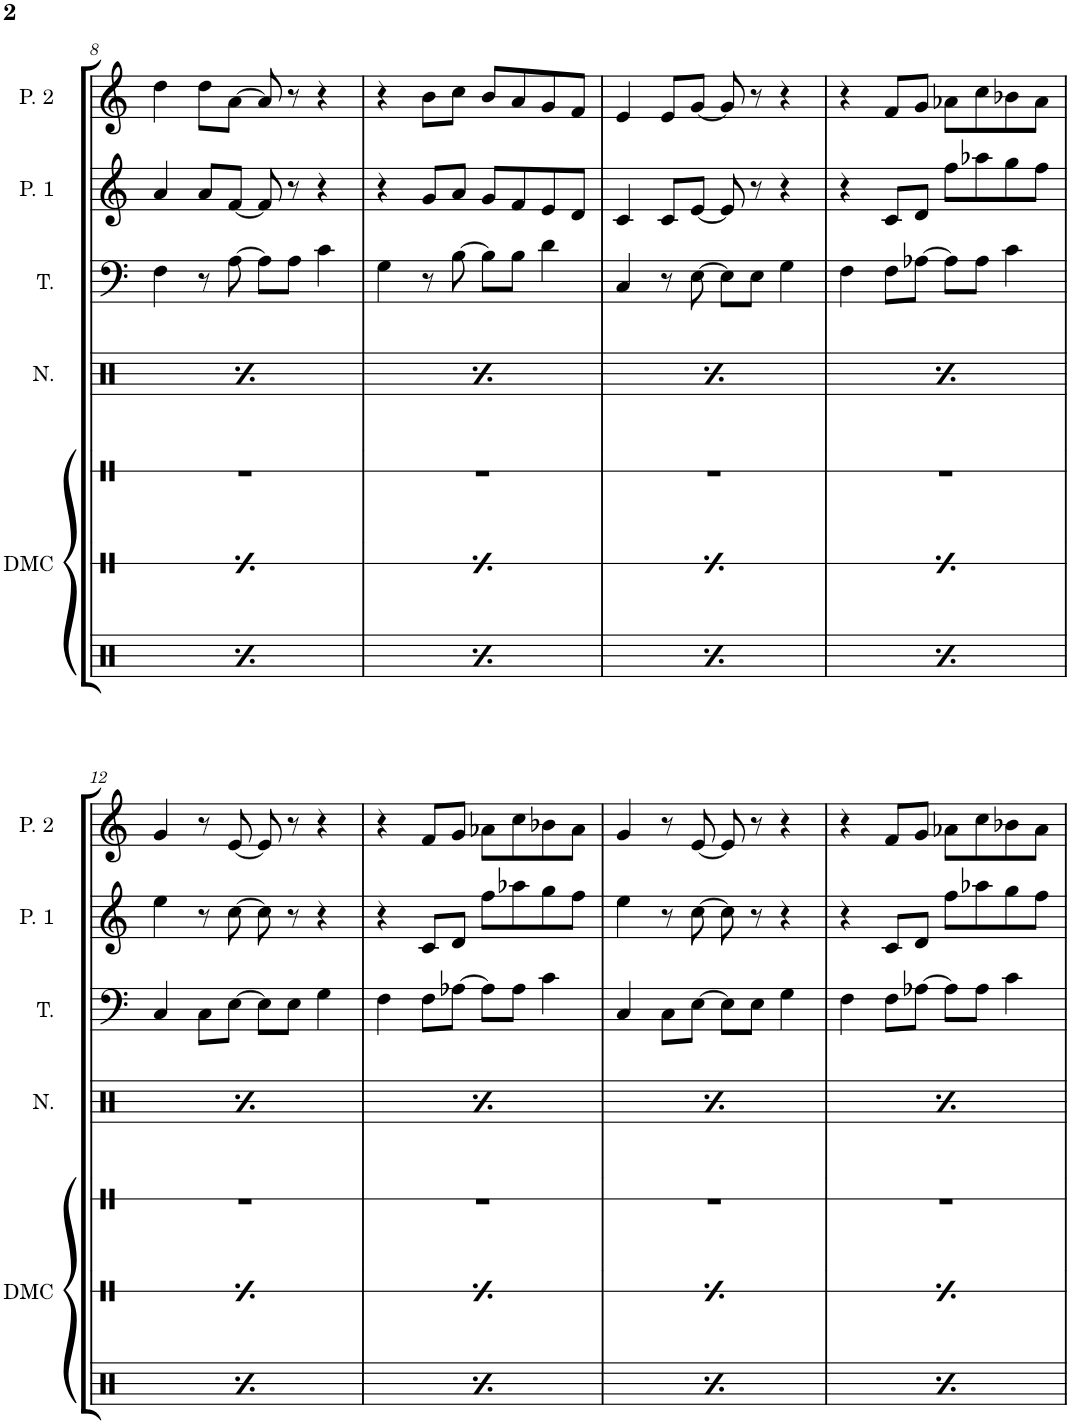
**kern	**kern	**kern	**kern	**kern	**kern	**kern
*part7	*part6	*part5	*part4	*part3	*part2	*part1
*staff7	*staff6	*staff5	*staff4	*staff3	*staff2	*staff1
*I"Drumset	*I"DMC	*I"Timbales	*I"Noise	*I"Triangle	*I"Pulse 1	*I"Pulse 2
*	*I'DMC	*I'Tim	*I'N.	*I'T.	*I'P. 1	*I'P. 2
!!LO:PB:g=z
*clefX	*clefX	*clefX	*clefX	*clefF4	*clefG2	*clefG2
*k[]	*k[]	*k[]	*k[]	*k[]	*k[]	*k[]
=8	=8	=8	=8	=8	=8	=8
8Rf\L	2r	1r	8Rgg/L	4F\	4a/	4dd\
16Ree\L	.	.	16Rgg/L	.	.	.
16Ree\J	.	.	16Rgg/J	.	.	.
8Ree\	.	.	8Rgg/	8r	8a/L	8dd\L
8Rf\J	.	.	8Rgg/J	[8A\	[8f/J	[8a\J
4Rf\	8r	.	8Rgg/L	8A\L]	8f/]	8a/]
.	8Rf/L	.	8Rgg/	8A\J	8r	8r
8r	8Rd/J	.	8Rgg/	4c\	4r	4r
8Rf\	8r	.	8Rgg/J	.	.	.
=9	=9	=9	=9	=9	=9	=9
8Rf\L	2r	1r	8Rgg/L	4G\	4r	4r
16Ree\L	.	.	16Rgg/L	.	.	.
16Ree\J	.	.	16Rgg/J	.	.	.
8Ree\	.	.	8Rgg/	8r	8g/L	8b\L
8Rf\J	.	.	8Rgg/J	[8B\	8a/J	8cc\J
4Rf\	8r	.	8Rgg/L	8B\L]	8g/L	8b/L
.	8Rf/L	.	8Rgg/	8B\J	8f/	8a/
8r	8Rd/J	.	8Rgg/	4d\	8e/	8g/
8Rf\	8r	.	8Rgg/J	.	8d/J	8f/J
=10	=10	=10	=10	=10	=10	=10
8Rf\L	2r	1r	8Rgg/L	4C/	4c/	4e/
16Ree\L	.	.	16Rgg/L	.	.	.
16Ree\J	.	.	16Rgg/J	.	.	.
8Ree\	.	.	8Rgg/	8r	8c/L	8e/L
8Rf\J	.	.	8Rgg/J	[8E\	[8e/J	[8g/J
4Rf\	8r	.	8Rgg/L	8E\L]	8e/]	8g/]
.	8Rf/L	.	8Rgg/	8E\J	8r	8r
8r	8Rd/J	.	8Rgg/	4G\	4r	4r
8Rf\	8r	.	8Rgg/J	.	.	.
=11	=11	=11	=11	=11	=11	=11
8Rf\L	2r	1r	8Rgg/L	4F\	4r	4r
16Ree\L	.	.	16Rgg/L	.	.	.
16Ree\J	.	.	16Rgg/J	.	.	.
8Ree\	.	.	8Rgg/	8F\L	8c/L	8f/L
8Rf\J	.	.	8Rgg/J	[8A-X\J	8d/J	8g/J
4Rf\	8r	.	8Rgg/L	8A-\L]	8ff\L	8a-X\L
.	8Rf/L	.	8Rgg/	8A-\J	8aa-X\	8cc\
8r	8Rd/J	.	8Rgg/	4c\	8gg\	8b-X\
8Rf\	8r	.	8Rgg/J	.	8ff\J	8a-\J
!!LO:LB:g=z
=12	=12	=12	=12	=12	=12	=12
8Rf\L	2r	1r	8Rgg/L	4C/	4ee\	4g/
16Ree\L	.	.	16Rgg/L	.	.	.
16Ree\J	.	.	16Rgg/J	.	.	.
8Ree\	.	.	8Rgg/	8C\L	8r	8r
8Rf\J	.	.	8Rgg/J	[8E\J	[8cc\	[8e/
4Rf\	8r	.	8Rgg/L	8E\L]	8cc\]	8e/]
.	8Rf/L	.	8Rgg/	8E\J	8r	8r
8r	8Rd/J	.	8Rgg/	4G\	4r	4r
8Rf\	8r	.	8Rgg/J	.	.	.
=13	=13	=13	=13	=13	=13	=13
8Rf\L	2r	1r	8Rgg/L	4F\	4r	4r
16Ree\L	.	.	16Rgg/L	.	.	.
16Ree\J	.	.	16Rgg/J	.	.	.
8Ree\	.	.	8Rgg/	8F\L	8c/L	8f/L
8Rf\J	.	.	8Rgg/J	[8A-X\J	8d/J	8g/J
4Rf\	8r	.	8Rgg/L	8A-\L]	8ff\L	8a-X\L
.	8Rf/L	.	8Rgg/	8A-\J	8aa-X\	8cc\
8r	8Rd/J	.	8Rgg/	4c\	8gg\	8b-X\
8Rf\	8r	.	8Rgg/J	.	8ff\J	8a-\J
=14	=14	=14	=14	=14	=14	=14
8Rf\L	2r	1r	8Rgg/L	4C/	4ee\	4g/
16Ree\L	.	.	16Rgg/L	.	.	.
16Ree\J	.	.	16Rgg/J	.	.	.
8Ree\	.	.	8Rgg/	8C\L	8r	8r
8Rf\J	.	.	8Rgg/J	[8E\J	[8cc\	[8e/
4Rf\	8r	.	8Rgg/L	8E\L]	8cc\]	8e/]
.	8Rf/L	.	8Rgg/	8E\J	8r	8r
8r	8Rd/J	.	8Rgg/	4G\	4r	4r
8Rf\	8r	.	8Rgg/J	.	.	.
=15	=15	=15	=15	=15	=15	=15
8Rf\L	2r	1r	8Rgg/L	4F\	4r	4r
16Ree\L	.	.	16Rgg/L	.	.	.
16Ree\J	.	.	16Rgg/J	.	.	.
8Ree\	.	.	8Rgg/	8F\L	8c/L	8f/L
8Rf\J	.	.	8Rgg/J	[8A-X\J	8d/J	8g/J
4Rf\	8r	.	8Rgg/L	8A-\L]	8ff\L	8a-X\L
.	8Rf/L	.	8Rgg/	8A-\J	8aa-X\	8cc\
8r	8Rd/J	.	8Rgg/	4c\	8gg\	8b-X\
8Rf\	8r	.	8Rgg/J	.	8ff\J	8a-\J
=	=	=	=	=	=	=
*-	*-	*-	*-	*-	*-	*-
